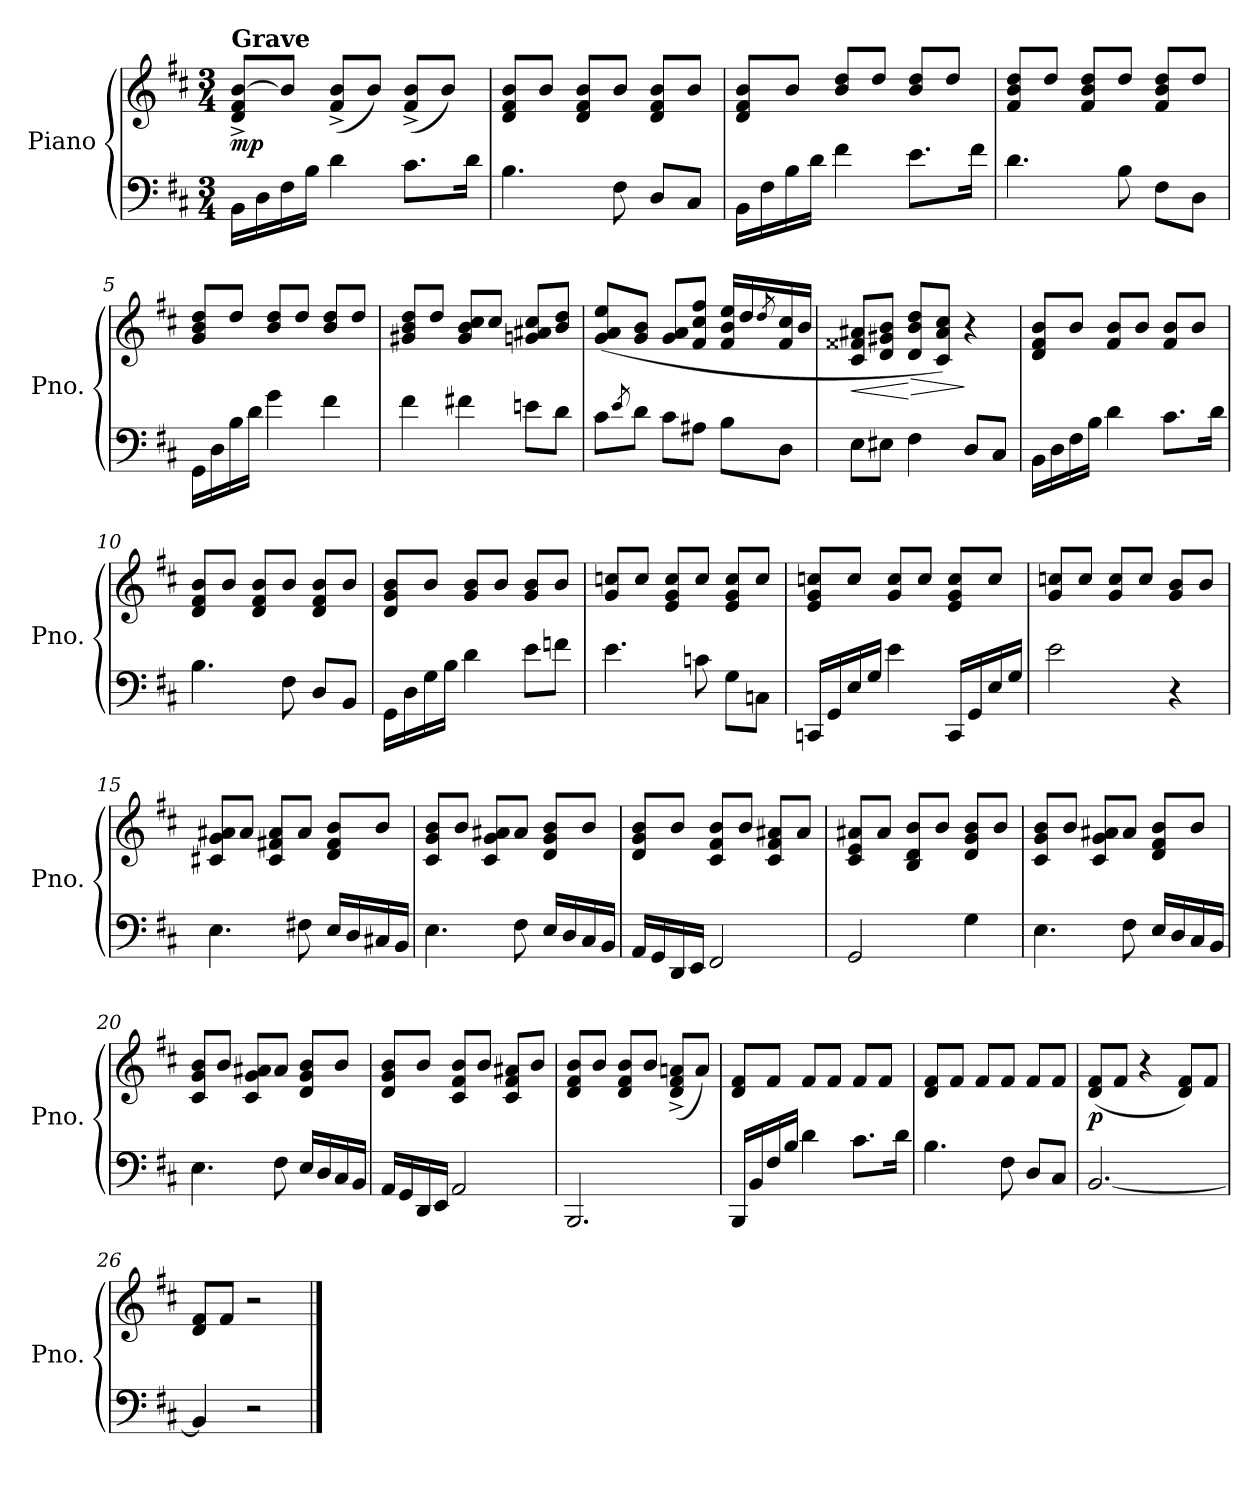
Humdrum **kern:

**kern	**kern	**dynam
*part1	*part1	*part1
*staff2	*staff1	*staff1/2
*I"Piano	*	*
*I'Pno.	*	*
*clefF4	*clefG2	*
*k[f#c#]	*k[f#c#]	*
*M3/4	*M3/4	*
=1	=1	=1
!	!LO:TX:a:B:t=Grave	!
!	!	!LO:DY:b
16BB\LL	8d/^ 8f#/^ [8b/^L	mp
16D\	.	.
16F#\	8b/J]	.
16B\JJ	.	.
4d\	(<8f#/^ 8b/^L	.
.	8b/J)	.
8.c#\L	(<8f#/^ 8b/^L	.
.	8b/J)	.
16d\Jk	.	.
=2	=2	=2
4.B\	8d/ 8f#/ 8b/L	.
.	8b/J	.
.	8d/ 8f#/ 8b/L	.
8F#\	8b/J	.
8D/L	8d/ 8f#/ 8b/L	.
8C#/J	8b/J	.
!!LO:LB:g=z
=3	=3	=3
16BB\LL	8d/ 8f#/ 8b/L	.
16F#\	.	.
16B\	8b/J	.
16d\JJ	.	.
4f#\	8b/ 8dd/L	.
.	8dd/J	.
8.e\L	8b/ 8dd/L	.
.	8dd/J	.
16f#\Jk	.	.
=4	=4	=4
4.d\	8f#/ 8b/ 8dd/L	.
.	8dd/J	.
.	8f#/ 8b/ 8dd/L	.
8B\	8dd/J	.
8F#\L	8f#/ 8b/ 8dd/L	.
8D\J	8dd/J	.
!!LO:LB:g=z
=5	=5	=5
16GG\LL	8g/ 8b/ 8dd/L	.
16D\	.	.
16B\	8dd/J	.
16d\JJ	.	.
4g\	8b/ 8dd/L	.
.	8dd/J	.
4f#\	8b/ 8dd/L	.
.	8dd/J	.
=6	=6	=6
4f#\	8g#X/ 8b/ 8dd/L	.
.	8dd/J	.
4f#X\	8g#/ 8b/ 8cc#/L	.
.	8cc#/J	.
8en\L	8gn/ 8a#X/ 8cc#/L	.
8d\J	8b/ 8dd/J	.
!!LO:LB:g=z
=7	=7	=7
8c#\L	(>8g/ 8a/ 8ee/L	.
8qe/	.	.
8d\J	8g/ 8b/J	.
8c#\L	8g/ 8a/L	.
8A#X\J	8f#/ 8cc#/ 8ff#/J	.
8B\L	16f#/ 16b/ 16ee/LL	.
.	16dd/	.
.	8qdd/	.
8D\J	16f#/ 16cc#/	.
.	16b/JJ	.
=8	=8	=8
!	!	!LO:HP:b
8E\L	8c#/ 8f##X/ 8a#X/L	<
8E#X\J	8d/ 8g#X/ 8b/J	.
!	!	!LO:HP:n=1:b
4F#\	8d/ 8b/ 8dd/L	[ >
.	8c#/ 8a#/ 8cc#/J)	.
8D/L	4r	]
8C#/J	.	.
!!LO:LB:g=z
=9	=9	=9
16BB\LL	8d/ 8f#/ 8b/L	.
16D\	.	.
16F#\	8b/J	.
16B\JJ	.	.
4d\	8f#/ 8b/L	.
.	8b/J	.
8.c#\L	8f#/ 8b/L	.
.	8b/J	.
16d\Jk	.	.
=10	=10	=10
4.B\	8d/ 8f#/ 8b/L	.
.	8b/J	.
.	8d/ 8f#/ 8b/L	.
8F#\	8b/J	.
8D/L	8d/ 8f#/ 8b/L	.
8BB/J	8b/J	.
!!LO:PB:g=z
=11	=11	=11
16GG\LL	8d/ 8g/ 8b/L	.
16D\	.	.
16G\	8b/J	.
16B\JJ	.	.
4d\	8g/ 8b/L	.
.	8b/J	.
8e\L	8g/ 8b/L	.
8fn\J	8b/J	.
=12	=12	=12
4.e\	8g/ 8ccn/L	.
.	8cc/J	.
.	8e/ 8g/ 8cc/L	.
8cn\	8cc/J	.
8G\L	8e/ 8g/ 8cc/L	.
8Cn\J	8cc/J	.
!!LO:LB:g=z
=13	=13	=13
16CCn/LL	8e/ 8g/ 8ccn/L	.
16GG/	.	.
16E/	8cc/J	.
16G/JJ	.	.
4e\	8g/ 8cc/L	.
.	8cc/J	.
16CC/LL	8e/ 8g/ 8cc/L	.
16GG/	.	.
16E/	8cc/J	.
16G/JJ	.	.
=14	=14	=14
2e\	8g/ 8ccn/L	.
.	8cc/J	.
.	8g/ 8cc/L	.
.	8cc/J	.
4r	8g/ 8b/L	.
.	8b/J	.
!!LO:LB:g=z
=15	=15	=15
4.E\	8c#X/ 8g/ 8a#X/L	.
.	8a#/J	.
.	8c#/ 8f#X/ 8a#/L	.
8F#X\	8a#/J	.
16E/LL	8d/ 8f#/ 8b/L	.
16D/	.	.
16C#X/	8b/J	.
16BB/JJ	.	.
=16	=16	=16
4.E\	8c#/ 8g/ 8b/L	.
.	8b/J	.
.	8c#/ 8g/ 8a#X/L	.
8F#\	8a#/J	.
16E/LL	8d/ 8g/ 8b/L	.
16D/	.	.
16C#/	8b/J	.
16BB/JJ	.	.
!!LO:LB:g=z
=17	=17	=17
16AA/LL	8d/ 8g/ 8b/L	.
16GG/	.	.
16DD/	8b/J	.
16EE/JJ	.	.
2FF#/	8c#/ 8f#/ 8b/L	.
.	8b/J	.
.	8c#/ 8f#/ 8a#X/L	.
.	8a#/J	.
=18	=18	=18
2GG/	8c#/ 8e/ 8a#X/L	.
.	8a#/J	.
.	8B/ 8d/ 8b/L	.
.	8b/J	.
4G\	8d/ 8g/ 8b/L	.
.	8b/J	.
!!LO:LB:g=z
=19	=19	=19
4.E\	8c#/ 8g/ 8b/L	.
.	8b/J	.
.	8c#/ 8g/ 8a#X/L	.
8F#\	8a#/J	.
16E/LL	8d/ 8f#/ 8b/L	.
16D/	.	.
16C#/	8b/J	.
16BB/JJ	.	.
=20	=20	=20
4.E\	8c#/ 8g/ 8b/L	.
.	8b/J	.
.	8c#/ 8g/ 8a#X/L	.
8F#\	8a#/J	.
16E/LL	8d/ 8g/ 8b/L	.
16D/	.	.
16C#/	8b/J	.
16BB/JJ	.	.
!!LO:PB:g=z
=21	=21	=21
16AA/LL	8d/ 8g/ 8b/L	.
16GG/	.	.
16DD/	8b/J	.
16EE/JJ	.	.
2AA/	8c#/ 8f#/ 8b/L	.
.	8b/J	.
.	8c#/ 8f#/ 8a#X/L	.
.	8b/J	.
=22	=22	=22
2.BBB/	8d/ 8f#/ 8b/L	.
.	8b/J	.
.	8d/ 8f#/ 8b/L	.
.	8b/J	.
.	(<8d/^ 8f#/^ 8an/^L	.
.	8a/J)	.
!!LO:LB:g=z
=23	=23	=23
16BBB/LL	8d/ 8f#/L	.
16BB/	.	.
16F#/	8f#/J	.
16B/JJ	.	.
4d\	8f#/L	.
.	8f#/J	.
8.c#\L	8f#/L	.
.	8f#/J	.
16d\Jk	.	.
=24	=24	=24
4.B\	8d/ 8f#/L	.
.	8f#/J	.
.	8f#/L	.
8F#\	8f#/J	.
8D/L	8f#/L	.
8C#/J	8f#/J	.
=25	=25	=25
!	!	!LO:DY:b
[2.BB/	(<8d/ 8f#/L	p
.	8f#/J	.
.	4r	.
.	8d/ 8f#/L)	.
.	8f#/J	.
!!LO:LB:g=z
=26	=26	=26
4BB/]	8d/ 8f#/L	.
.	8f#/J	.
2r	2r	.
==	==	==
*-	*-	*-
